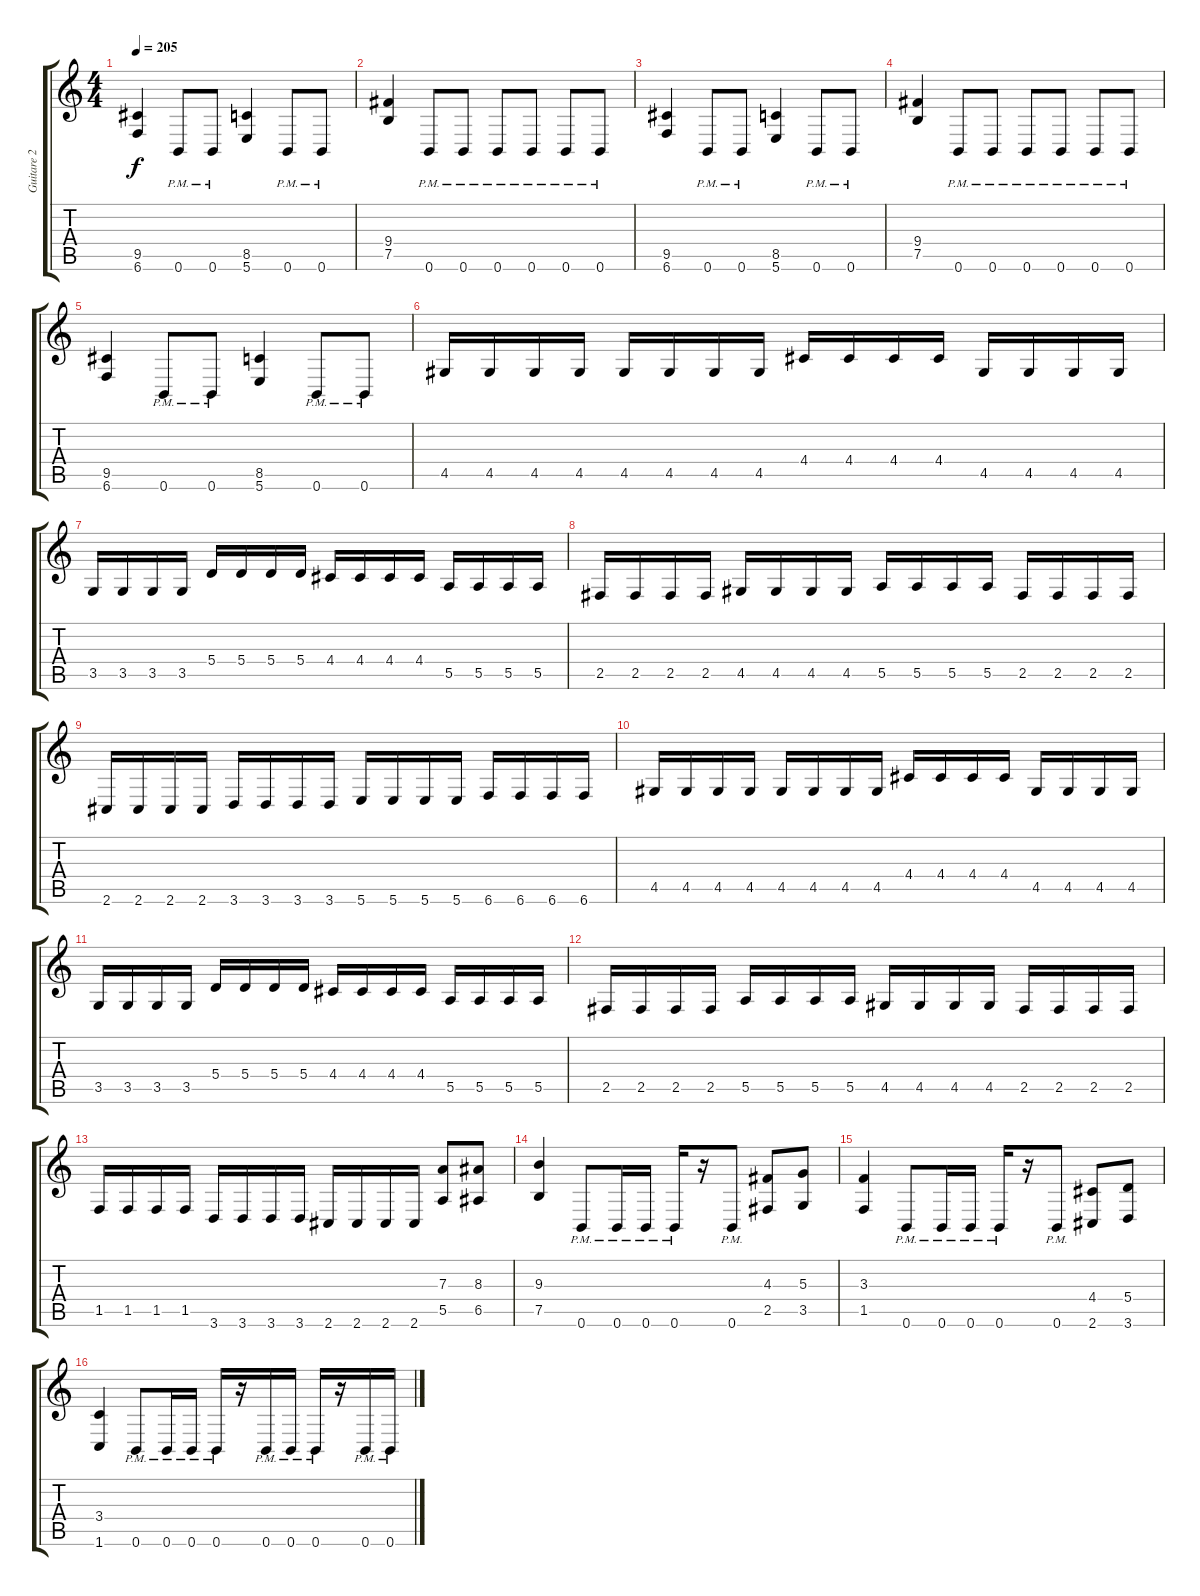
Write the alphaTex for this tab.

\track ("Guitare 2" "Guitare 2") {instrument distortionguitar}
\staff {score tabs}
\tuning (B3 Gb3 D3 A2 E2 B1) {hide}
\ts (4 4)
\tempo 205
\clef g2
\ks c
(9.5 6.6).4{dy f} 0.6{pm}.8 0.6{pm}.8 (8.5 5.6).4 0.6{pm}.8 0.6{pm}.8 |
(9.4 7.5).4 0.6{pm}.8 0.6{pm}.8 0.6{pm}.8 0.6{pm}.8 0.6{pm}.8 0.6{pm}.8 |
(9.5 6.6).4 0.6{pm}.8 0.6{pm}.8 (8.5 5.6).4 0.6{pm}.8 0.6{pm}.8 |
(9.4 7.5).4 0.6{pm}.8 0.6{pm}.8 0.6{pm}.8 0.6{pm}.8 0.6{pm}.8 0.6{pm}.8 |
(9.5 6.6).4 0.6{pm}.8 0.6{pm}.8 (8.5 5.6).4 0.6{pm}.8 0.6{pm}.8 |
4.5.16 4.5.16 4.5.16 4.5.16 4.5.16 4.5.16 4.5.16 4.5.16 4.4.16 4.4.16 4.4.16 4.4.16 4.5.16 4.5.16 4.5.16 4.5.16 |
3.5.16 3.5.16 3.5.16 3.5.16 5.4.16 5.4.16 5.4.16 5.4.16 4.4.16 4.4.16 4.4.16 4.4.16 5.5.16 5.5.16 5.5.16 5.5.16 |
2.5.16 2.5.16 2.5.16 2.5.16 4.5.16 4.5.16 4.5.16 4.5.16 5.5.16 5.5.16 5.5.16 5.5.16 2.5.16 2.5.16 2.5.16 2.5.16 |
2.6.16 2.6.16 2.6.16 2.6.16 3.6.16 3.6.16 3.6.16 3.6.16 5.6.16 5.6.16 5.6.16 5.6.16 6.6.16 6.6.16 6.6.16 6.6.16 |
4.5.16 4.5.16 4.5.16 4.5.16 4.5.16 4.5.16 4.5.16 4.5.16 4.4.16 4.4.16 4.4.16 4.4.16 4.5.16 4.5.16 4.5.16 4.5.16 |
3.5.16 3.5.16 3.5.16 3.5.16 5.4.16 5.4.16 5.4.16 5.4.16 4.4.16 4.4.16 4.4.16 4.4.16 5.5.16 5.5.16 5.5.16 5.5.16 |
2.5.16 2.5.16 2.5.16 2.5.16 5.5.16 5.5.16 5.5.16 5.5.16 4.5.16 4.5.16 4.5.16 4.5.16 2.5.16 2.5.16 2.5.16 2.5.16 |
1.5.16 1.5.16 1.5.16 1.5.16 3.6.16 3.6.16 3.6.16 3.6.16 2.6.16 2.6.16 2.6.16 2.6.16 (7.3 5.5).8 (8.3 6.5).8 |
(9.3 7.5).4 0.6{pm}.8 0.6{pm}.16 0.6{pm}.16 0.6{pm}.16 r.16 0.6{pm}.8 (4.3 2.5).8 (5.3 3.5).8 |
(3.3 1.5).4 0.6{pm}.8 0.6{pm}.16 0.6{pm}.16 0.6{pm}.16 r.16 0.6{pm}.8 (4.4 2.6).8 (5.4 3.6).8 |
(3.4 1.6).4 0.6{pm}.8 0.6{pm}.16 0.6{pm}.16 0.6{pm}.16 r.16 0.6{pm}.16 0.6{pm}.16 0.6{pm}.16 r.16 0.6{pm}.16 0.6{pm}.16
